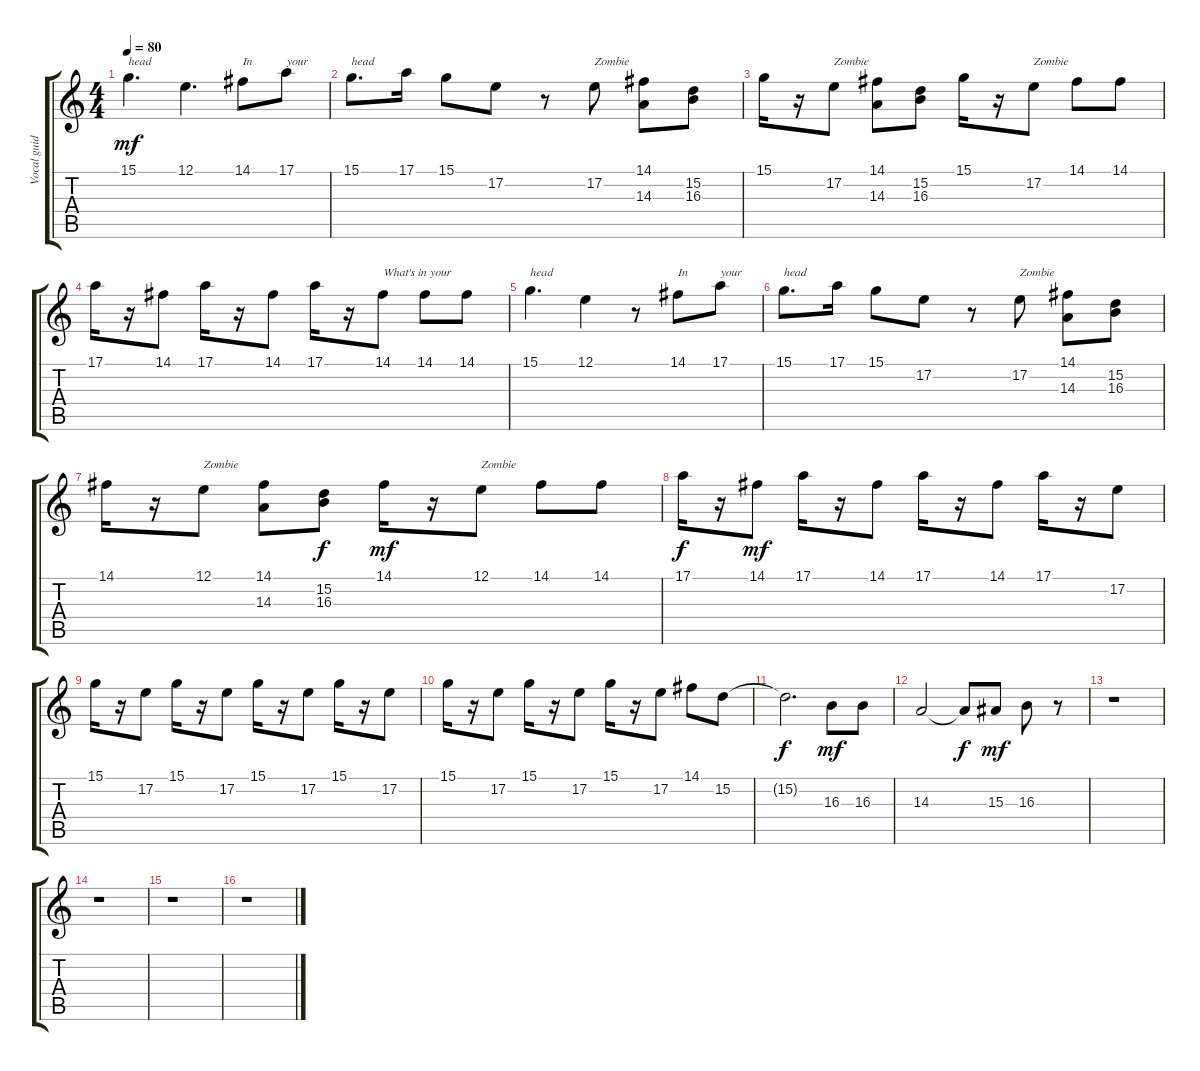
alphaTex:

\track ("Vocal guide" "Vocal guid") {instrument synthvoice}
\staff {score tabs}
\tuning (E4 B3 G3 D3 A2 E2) {hide}
\ts (4 4)
\tempo 80
\clef g2
\ks c
15.1.4{d txt "head" dy mf} 12.1.4{d} 14.1.8{txt "In"} 17.1.8{txt "your"} |
15.1.8{d txt "head"} 17.1.16 15.1.8 17.2.8 r.8 17.2.8{txt "Zombie"} (14.1 14.3).8 (15.2 16.3).8 |
15.1.16 r.16 17.2.8{txt "Zombie"} (14.1 14.3).8 (15.2 16.3).8 15.1.16 r.16 17.2.8{txt "Zombie"} 14.1.8 14.1.8 |
17.1.16 r.16 14.1.8 17.1.16 r.16 14.1.8 17.1.16 r.16 14.1.8{txt "What's in your"} 14.1.8 14.1.8 |
15.1.4{d txt "head"} 12.1.4 r.8 14.1.8{txt "In"} 17.1.8{txt "your"} |
15.1.8{d txt "head"} 17.1.16 15.1.8 17.2.8 r.8 17.2.8{txt "Zombie"} (14.1 14.3).8 (15.2 16.3).8 |
14.1.16 r.16 12.1.8{txt "Zombie"} (14.1 14.3).8 (15.2 16.3).8{dy f} 14.1.16{dy mf} r.16 12.1.8{txt "Zombie"} 14.1.8 14.1.8 |
17.1.16{dy f} r.16 14.1.8{dy mf} 17.1.16 r.16 14.1.8 17.1.16 r.16 14.1.8 17.1.16 r.16 17.2.8 |
15.1.16 r.16 17.2.8 15.1.16 r.16 17.2.8 15.1.16 r.16 17.2.8 15.1.16 r.16 17.2.8 |
15.1.16 r.16 17.2.8 15.1.16 r.16 17.2.8 15.1.16 r.16 17.2.8 14.1.8 15.2.8 |
15.2{t}.2{d dy f} 16.3.8{dy mf} 16.3.8 |
14.3.2 14.3{t}.8{dy f} 15.3.8{dy mf} 16.3.8 r.8 |
r.1 |
r.1 |
r.1 |
r.1
